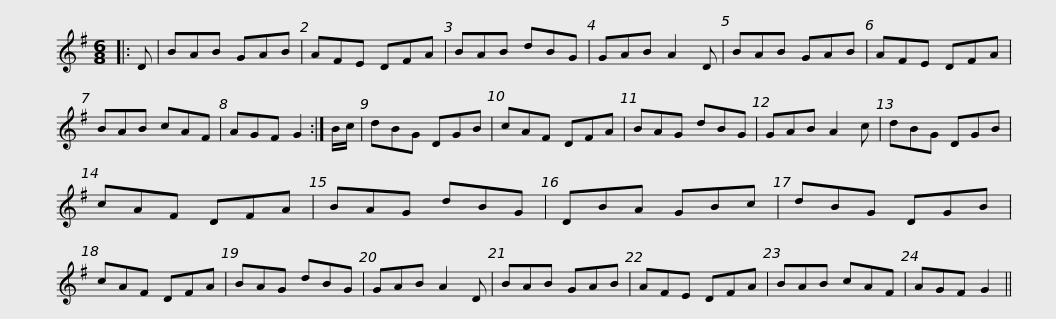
X:1
L:1/8
M:6/8
I:linebreak $
K:G
V:1 treble
V:1
|: D | BAB GAB | AFE DFA | BAB dBG | GAB A2 D | %5
 BAB GAB | AFE DFA | BAB cAF |$ AGF G2 :| B/c/ | %10
 dBG DGB | cAF DFA | BAG dBG | GAB A2 c | dBG DGB | %15
 cAF DFA |$ BAG dBG | DBA GBc | dBG DGB | cAF DFA | %20
 BAG dBG | GAB A2 D | BAB GAB |$ AFE DFA | BAB cAF | %25
 AGF G2 || %26
